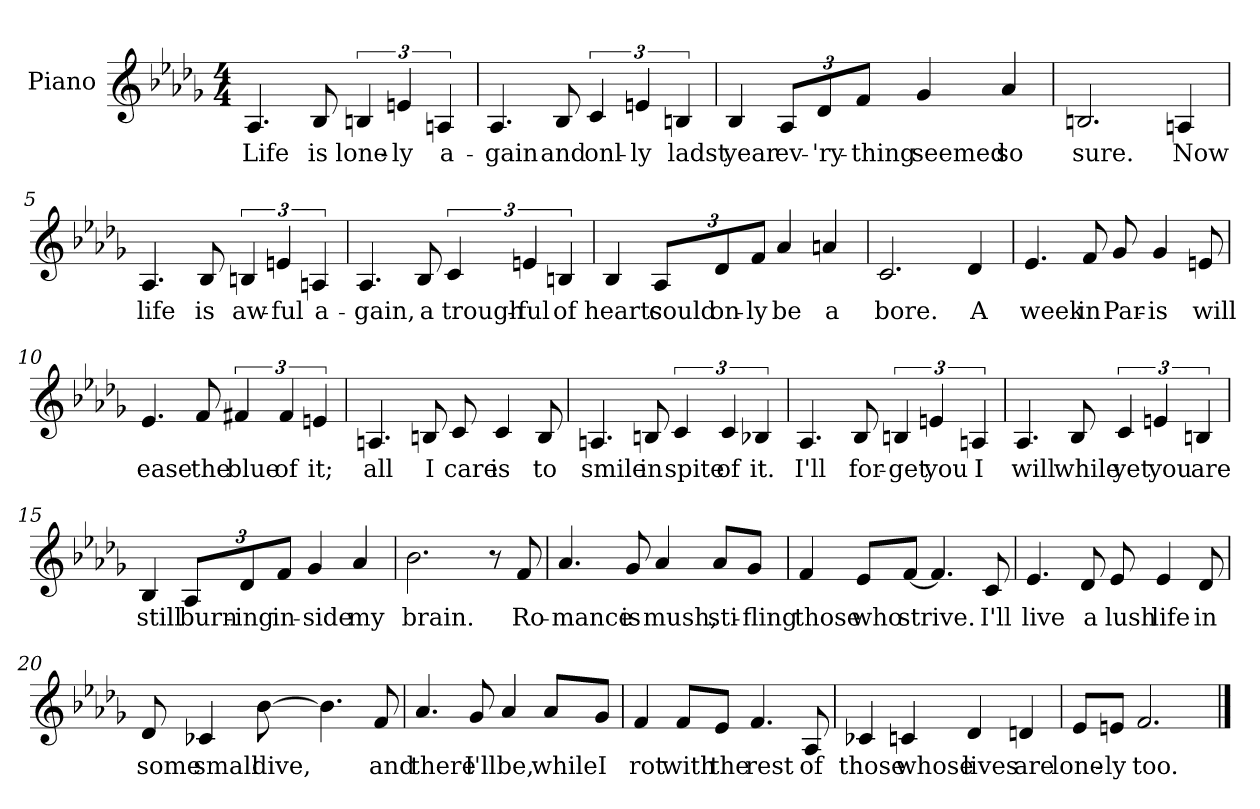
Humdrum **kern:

**kern	**text
*part1	*part1
*staff1	*staff1
*I"Piano	*
*I'Pno.	*
*clefG2	*
*k[b-e-a-d-g-]	*
*M4/4	*
=1	=1
4.A-/	Life
8B-/	is
6Bn/	lone-
6en/	ly
6An/	a-
=2	=2
4.A-/	gain
8B-/	and
6c/	onl-
6en/	ly
6Bn/	ladst
=3	=3
4B-/	year
*Xbrackettup	*
12A-/L	ev-
12d-/	'ry-
12f/J	thing
4g-/	seemed
4a-/	so
=4	=4
2.Bn/	sure.
4An/	Now
!!LO:LB:g=z
=5	=5
4.A-/	life
8B-/	is
*brackettup	*
6Bn/	aw-
6en/	ful
6An/	a-
=6	=6
4.A-/	gain,
8B-/	a
6c/	trough-
6en/	ful
6Bn/	of
=7	=7
4B-/	hearts
*Xbrackettup	*
12A-/L	could
12d-/	on-
12f/J	ly
4a-/	be
4an/	a
=8	=8
2.c/	bore.
4d-/	A
!!LO:LB:g=z
=9	=9
4.e-/	week
8f/	in
8g-/	Par-
4g-/	-is
8en/	will
=10	=10
4.e-/	ease
8f/	the
*brackettup	*
6f#X/	blue
6f#/	of
6en/	it;
=11	=11
4.An/	all
8Bn/	I
8c/	care
4c/	is
8B/	to
=12	=12
4.An/	smile
8Bn/	in
6c/	spite
6c/	of
6B-X/	it.
!!LO:LB:g=z
=13	=13
4.A-/	I'll
8B-/	for-
6Bn/	get
6en/	you
6An/	I
=14	=14
4.A-/	will
8B-/	while
6c/	yet
6en/	you
6Bn/	are
=15	=15
4B-/	still
*Xbrackettup	*
12A-/L	burn-
12d-/	ing
12f/J	in-
4g-/	side
4a-/	my
=16	=16
2.b-\	brain.
8r	.
8f/	Ro-
!!LO:LB:g=z
=17	=17
4.a-/	mance
8g-/	is
4a-/	mush,
8a-/L	sti-
8g-/J	fling
=18	=18
4f/	those
8e-/L	who
[8f/J	strive.
4.f/]	.
8c/	I'll
=19	=19
4.e-/	live
8d-/	a
8e-/	lush
4e-/	life
8d-/	in
=20	=20
8d-/	some
4c-X/	small
[8b-\	dive,
4.b-\]	.
8f/	and
!!LO:LB:g=z
=21	=21
4.a-/	there
8g-/	I'll
4a-/	be,
8a-/L	while
8g-/J	I
=22	=22
4f/	rot
8f/L	with
8e-/J	the
4.f/	rest
8A-/	of
=23	=23
4c-X/	those
4cn/	whose
4d-/	lives
4dn/	are
=24	=24
8e-/L	lone-
8en/J	ly
2.f/	too.
==	==
*-	*-
